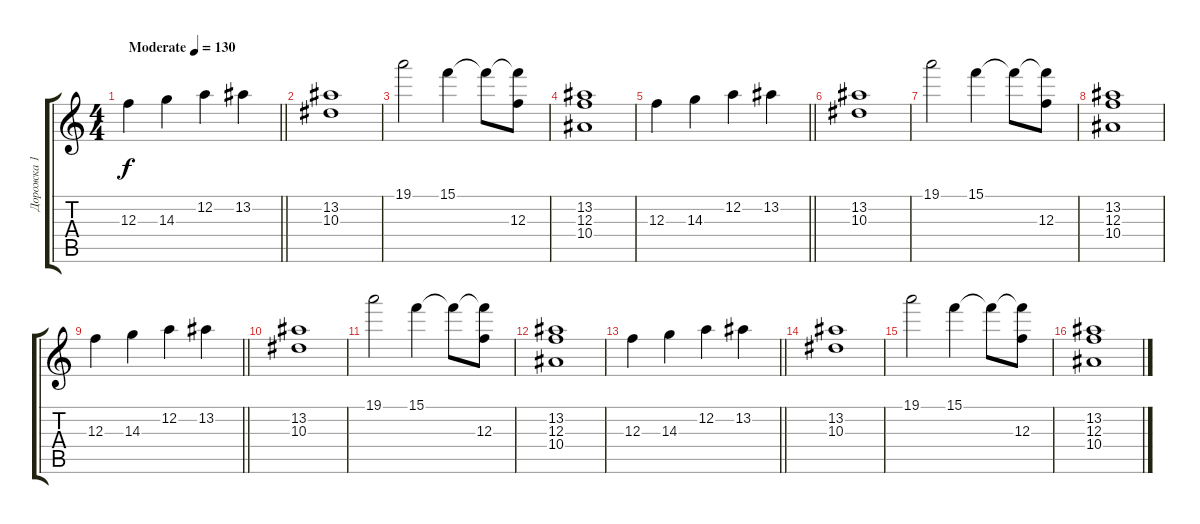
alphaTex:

\track ("Дорожка 1" "Дорожка 1") {instrument electricguitarjazz}
\staff {score tabs}
\tuning (D4 A3 F3 C3 G2 D2) {hide}
\ts (4 4)
\tempo (130 "Moderate")
\clef g2
\barLineRight lightlight
\ks c
12.3.4{dy f instrument electricguitarjazz} 14.3.4 12.2.4 13.2.4 |
(13.2 10.3).1 |
19.1.2 15.1.4 15.1{t}.8 (15.1{t} 12.3).8 |
(13.2 12.3 10.4).1 |
\barLineRight lightlight
12.3.4 14.3.4 12.2.4 13.2.4 |
(13.2 10.3).1 |
19.1.2 15.1.4 15.1{t}.8 (15.1{t} 12.3).8 |
(13.2 12.3 10.4).1 |
\barLineRight lightlight
12.3.4 14.3.4 12.2.4 13.2.4 |
(13.2 10.3).1 |
19.1.2 15.1.4 15.1{t}.8 (15.1{t} 12.3).8 |
(13.2 12.3 10.4).1 |
\barLineRight lightlight
12.3.4 14.3.4 12.2.4 13.2.4 |
(13.2 10.3).1 |
19.1.2 15.1.4 15.1{t}.8 (15.1{t} 12.3).8 |
(13.2 12.3 10.4).1
